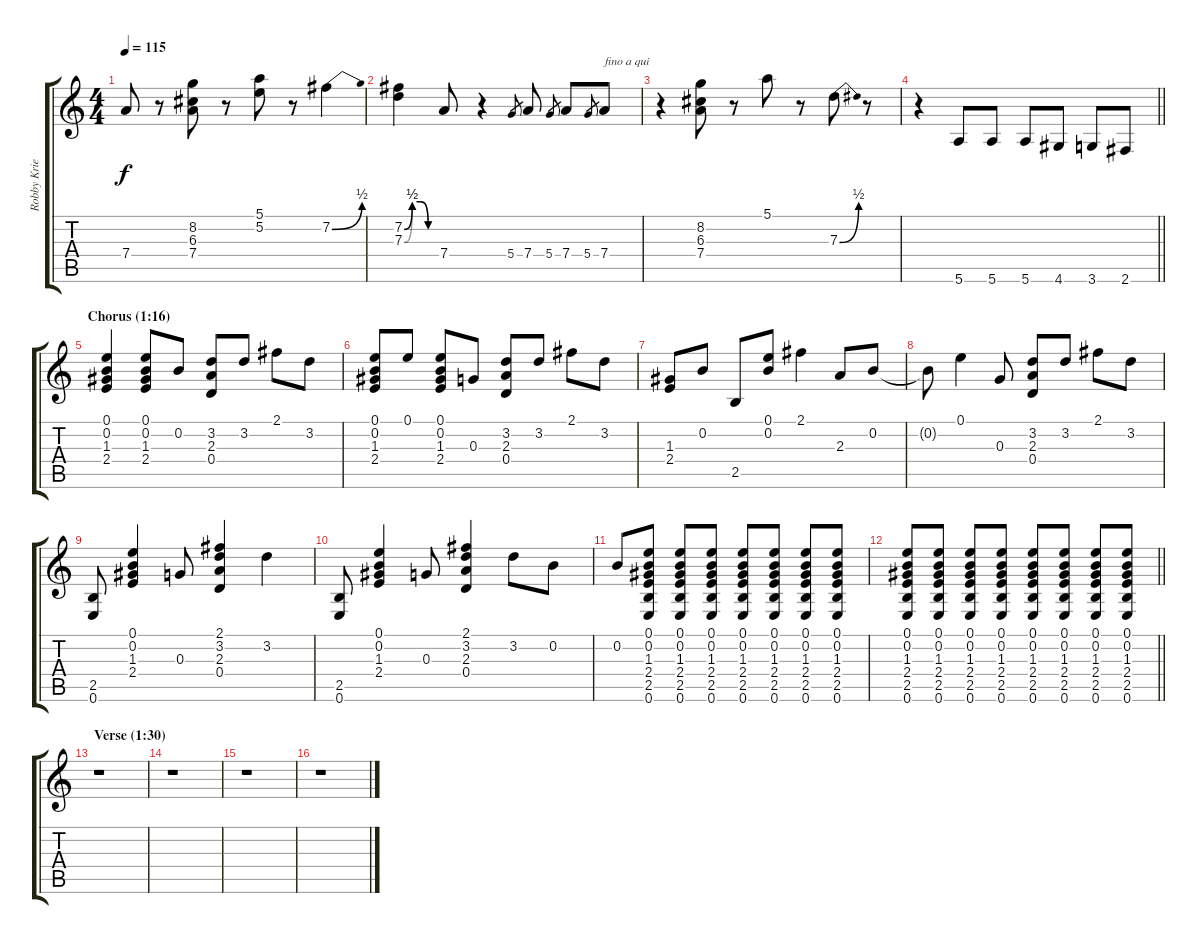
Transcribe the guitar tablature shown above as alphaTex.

\track ("Robby Krieger" "Robby Krie") {instrument overdrivenguitar}
\staff {score tabs}
\tuning (E4 B3 G3 D3 A2 E2) {hide}
\ts (4 4)
\tempo 115
\clef g2
\ks c
7.4.8{dy f} r.8 (8.2 6.3 7.4).8 r.8 (5.1 5.2).8 r.8 7.2{be (bend 0 0 60 2)}.4 |
(7.2{be (custom 0 0 15 2 30 2 45 0 60 0)} 7.3{be (custom 0 0 15 2 30 2 45 0 60 0)}).4 7.4.8 r.4 5.4.8{gr} 7.4.8 5.4.8{gr} 7.4.8 5.4.8{gr} 7.4.8{txt "fino a qui"} |
r.4 (8.2 6.3 7.4).8 r.8 5.1.8 r.8 7.3{be (bend 0 0 60 2)}.8 r.8 |
\barLineRight lightlight
r.4 5.6.8 5.6.8 5.6.8 4.6.8 3.6.8 2.6.8 |
\section ("" "Chorus (1:16)")
(0.1 0.2 1.3 2.4).4 (0.1 0.2 1.3 2.4).8 0.2.8 (3.2 2.3 0.4).8 3.2.8 2.1.8 3.2.8 |
(0.1 0.2 1.3 2.4).8 0.1.8 (0.1 0.2 1.3 2.4).8 0.3.8 (3.2 2.3 0.4).8 3.2.8 2.1.8 3.2.8 |
(1.3 2.4).8 0.2.8 2.5.8 (0.1 0.2).8 2.1.4 2.3.8 0.2.8 |
0.2{t}.8 0.1.4 0.3.8 (3.2 2.3 0.4).8 3.2.8 2.1.8 3.2.8 |
(2.5 0.6).8 (0.1 0.2 1.3 2.4).4 0.3.8 (2.1 3.2 2.3 0.4).4 3.2.4 |
(2.5 0.6).8 (0.1 0.2 1.3 2.4).4 0.3.8 (2.1 3.2 2.3 0.4).4 3.2.8 0.2.8 |
0.2.8 (0.1 0.2 1.3 2.4 2.5 0.6).8 (0.1 0.2 1.3 2.4 2.5 0.6).8 (0.1 0.2 1.3 2.4 2.5 0.6).8 (0.1 0.2 1.3 2.4 2.5 0.6).8 (0.1 0.2 1.3 2.4 2.5 0.6).8 (0.1 0.2 1.3 2.4 2.5 0.6).8 (0.1 0.2 1.3 2.4 2.5 0.6).8 |
\barLineRight lightlight
(0.1 0.2 1.3 2.4 2.5 0.6).8 (0.1 0.2 1.3 2.4 2.5 0.6).8 (0.1 0.2 1.3 2.4 2.5 0.6).8 (0.1 0.2 1.3 2.4 2.5 0.6).8 (0.1 0.2 1.3 2.4 2.5 0.6).8 (0.1 0.2 1.3 2.4 2.5 0.6).8 (0.1 0.2 1.3 2.4 2.5 0.6).8 (0.1 0.2 1.3 2.4 2.5 0.6).8 |
\section ("" "Verse (1:30)")
r.1 |
r.1 |
r.1 |
r.1
